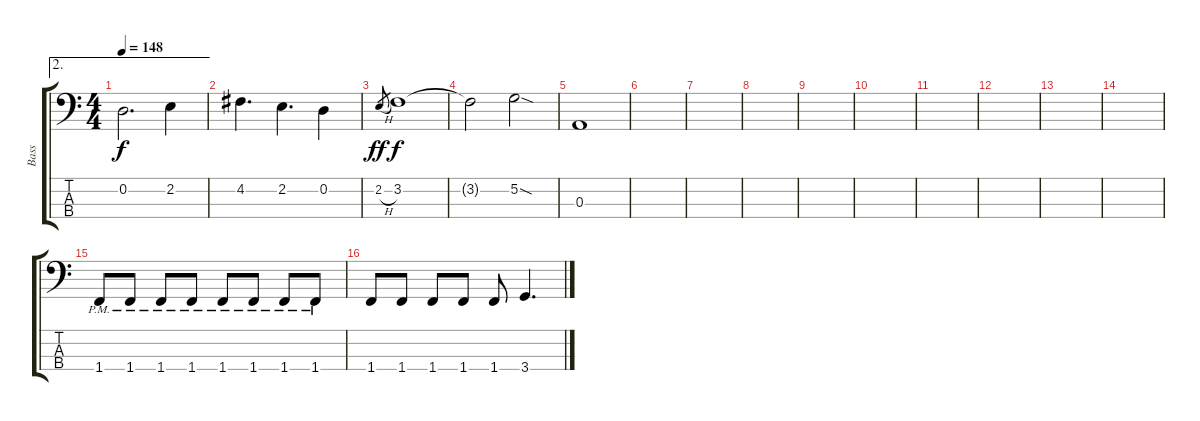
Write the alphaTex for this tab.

\track ("Bass" "Bass") {instrument acousticbass}
\staff {score tabs}
\tuning (G2 D2 A1 E1) {hide}
\ae 2
\ts (4 4)
\tempo 148
\clef f4
\ks c
0.2.2{d dy f} 2.2.4 |
4.2.4{d} 2.2.4{d} 0.2.4 |
2.2{h}.8{gr dy ff} 3.2.1{dy f} |
3.2{t}.2 5.2{sod}.2 |
0.3.1 |
|
|
|
|
|
|
|
|
|
1.4{pm}.8 1.4{pm}.8 1.4{pm}.8 1.4{pm}.8 1.4{pm}.8 1.4{pm}.8 1.4{pm}.8 1.4{pm}.8 |
1.4.8 1.4.8 1.4.8 1.4.8 1.4.8 3.4.4{d}
